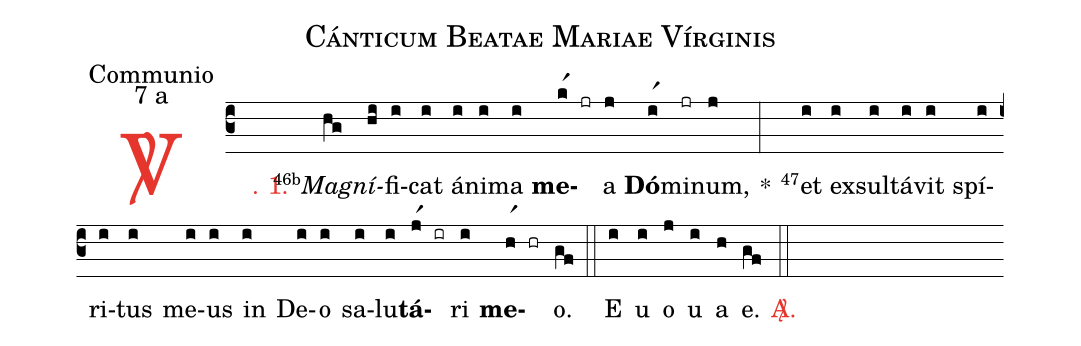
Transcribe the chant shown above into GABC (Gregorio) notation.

name: Cánticum Beatae Mariae Vírginis;
office-part: Communio;
mode: 7;
mode-differentia: a;
%%
(c3)

<c><sp>V/</sp>. 1.</c>() <v>\VSup{46b}</v><i>Ma</i>(hg)<i>gní</i>(hi)fi(i)cat(i) á(i)ni(i)ma(i) <b>me</b>(kr1)(jr)a(j) <b>Dó</b>(ir1)mi(jr)num,(j) *(:) <v>\VSup{47}</v>et(i) ex(i)sul(i)tá(i)vit(i) spí(i)ri(i)tus(i) me(i)us(i) in(i) De(i)o(i) sa(i)lu(i)<b>tá</b>(jr1)(ir)ri(i) <b>me</b>(hr1)(hr)o.(gf)

(::)

<eu>E(i) u(i) o(j) u(i) a(h) e.</eu>(gf)

<c><sp>A/</sp>.</c>(::)
